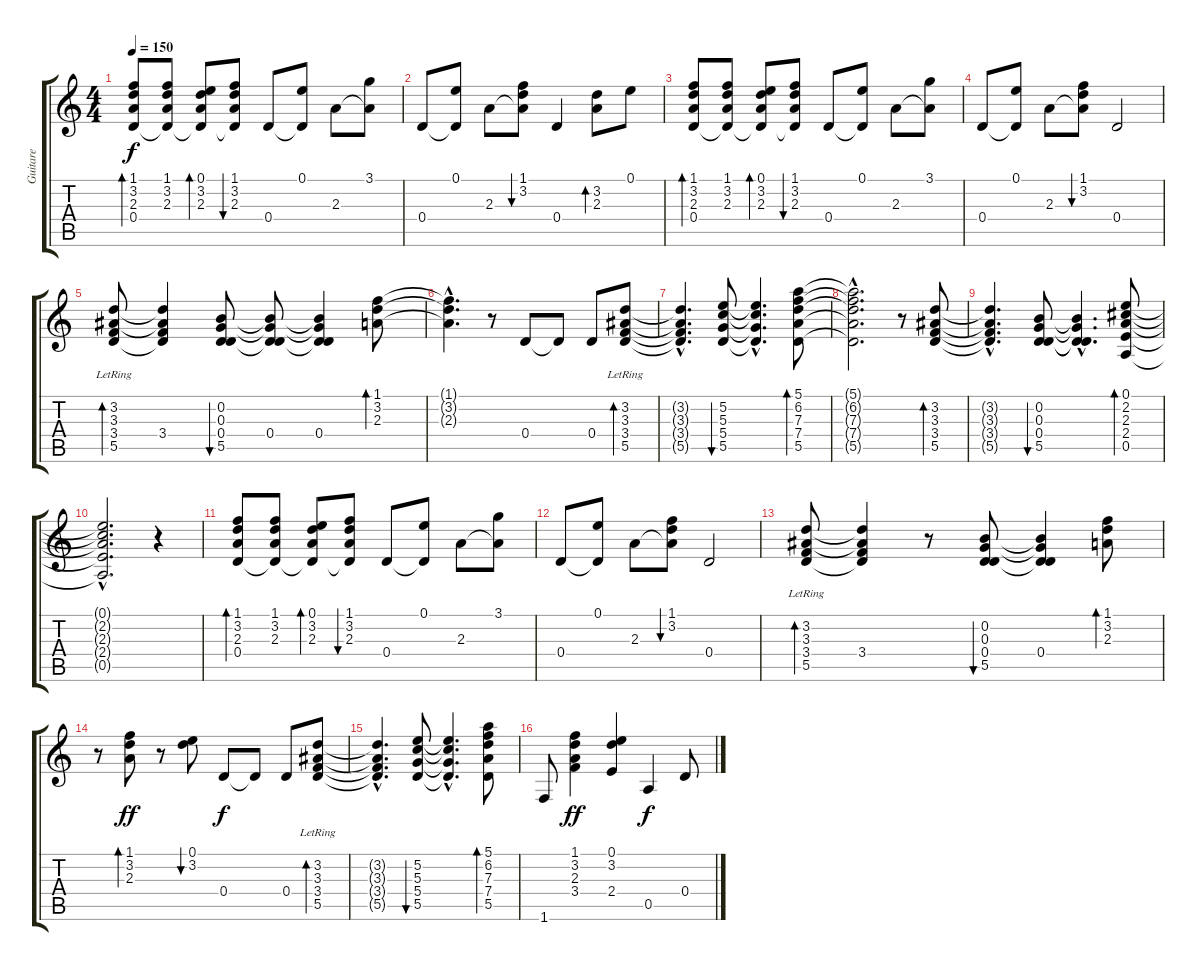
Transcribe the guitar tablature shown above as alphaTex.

\track ("Guitare" "Guitare") {instrument acousticguitarsteel}
\staff {score tabs}
\tuning (E4 B3 G3 D3 A2 E2) {hide}
\ts (4 4)
\tempo 150
\clef g2
\ks c
(1.1 3.2 2.3 0.4).8{bd 120 dy f} (1.1 3.2 2.3 0.4{t}).8 (0.1 3.2 2.3 0.4{t}).8{bd 120} (1.1 3.2 2.3 0.4{t}).8{bu 120} 0.4.8 (0.1 0.4{t}).8 2.3.8 (3.1 2.3{t}).8 |
0.4.8 (0.1 0.4{t}).8 2.3.8 (1.1 3.2 2.3{t}).8{bu 120} 0.4.4 (3.2 2.3).8{bd 120} 0.1.8 |
(1.1 3.2 2.3 0.4).8{bd 120} (1.1 3.2 2.3 0.4{t}).8 (0.1 3.2 2.3 0.4{t}).8{bd 120} (1.1 3.2 2.3 0.4{t}).8{bu 120} 0.4.8 (0.1 0.4{t}).8 2.3.8 (3.1 2.3{t}).8 |
0.4.8 (0.1 0.4{t}).8 2.3.8 (1.1 3.2 2.3{t}).8{bu 120} 0.4.2 |
(3.2 3.3 3.4 5.5{lr}).8{bd 60 volume 10} (3.2{t} 3.3{t} 3.4 5.5{t}).4 (0.2 0.3 0.4 5.5).8{bu 60} (0.2{t} 0.3{t} 0.4 5.5{t}).8 (0.2{t} 0.3{t} 0.4 5.5{t}).4 (1.1 3.2 2.3).8{bd 60} |
(1.1{hac t} 3.2{hac t} 2.3{hac t}).4{d} r.8 0.4.8 0.4{t}.8 0.4.8 (3.2 3.3{lr} 3.4 5.5).8{bd 60} |
(3.2{hac t} 3.3{hac t} 3.4{hac t} 5.5{hac t}).4{d} (5.2 5.3 5.4 5.5).8{bu 60} (5.2{hac t} 5.3{hac t} 5.4{hac t} 5.5{hac t}).4{d} (5.1 6.2 7.3 7.4 5.5).8{bd 60} |
(5.1{hac t} 6.2{hac t} 7.3{hac t} 7.4{hac t} 5.5{hac t}).2{d} r.8 (3.2 3.3 3.4 5.5).8{bd 60} |
(3.2{hac t} 3.3{hac t} 3.4{hac t} 5.5{hac t}).4{d} (0.2 0.3 0.4 5.5).8{bu 60} (0.2{hac t} 0.3{hac t} 0.4{hac t} 5.5{hac t}).4{d} (0.1 2.2 2.3 2.4 0.5).8{bd 60} |
(0.1{hac t} 2.2{hac t} 2.3{hac t} 2.4{hac t} 0.5{hac t}).2{d} r.4 |
(1.1 3.2 2.3 0.4).8{bd 120 volume 13} (1.1 3.2 2.3 0.4{t}).8 (0.1 3.2 2.3 0.4{t}).8{bd 120} (1.1 3.2 2.3 0.4{t}).8{bu 120} 0.4.8 (0.1 0.4{t}).8 2.3.8 (3.1 2.3{t}).8 |
0.4.8 (0.1 0.4{t}).8 2.3.8 (1.1 3.2 2.3{t}).8{bu 120} 0.4.2 |
(3.2 3.3 3.4 5.5{lr}).8{bd 60 volume 10} (3.2{t} 3.3{t} 3.4 5.5{t}).4 r.8 (0.2 0.3 0.4 5.5).8{bu 60} (0.2{t} 0.3{t} 0.4 5.5{t}).4 (1.1 3.2 2.3).8{bd 60} |
r.8 (1.1 3.2 2.3).8{bd 60 dy ff} r.8 (0.1 3.2).8{bu 60} 0.4.8{dy f} 0.4{t}.8 0.4.8 (3.2 3.3{lr} 3.4 5.5).8{bd 60} |
(3.2{hac t} 3.3{hac t} 3.4{hac t} 5.5{hac t}).4{d} (5.2 5.3 5.4 5.5).8{bu 60} (5.2{hac t} 5.3{hac t} 5.4{hac t} 5.5{hac t}).4{d} (5.1 6.2 7.3 7.4 5.5).8{bd 60} |
1.6.8 (1.1 3.2 2.3 3.4).4{dy ff} (0.1 3.2 2.4).4 0.5.4{dy f} 0.4.8
